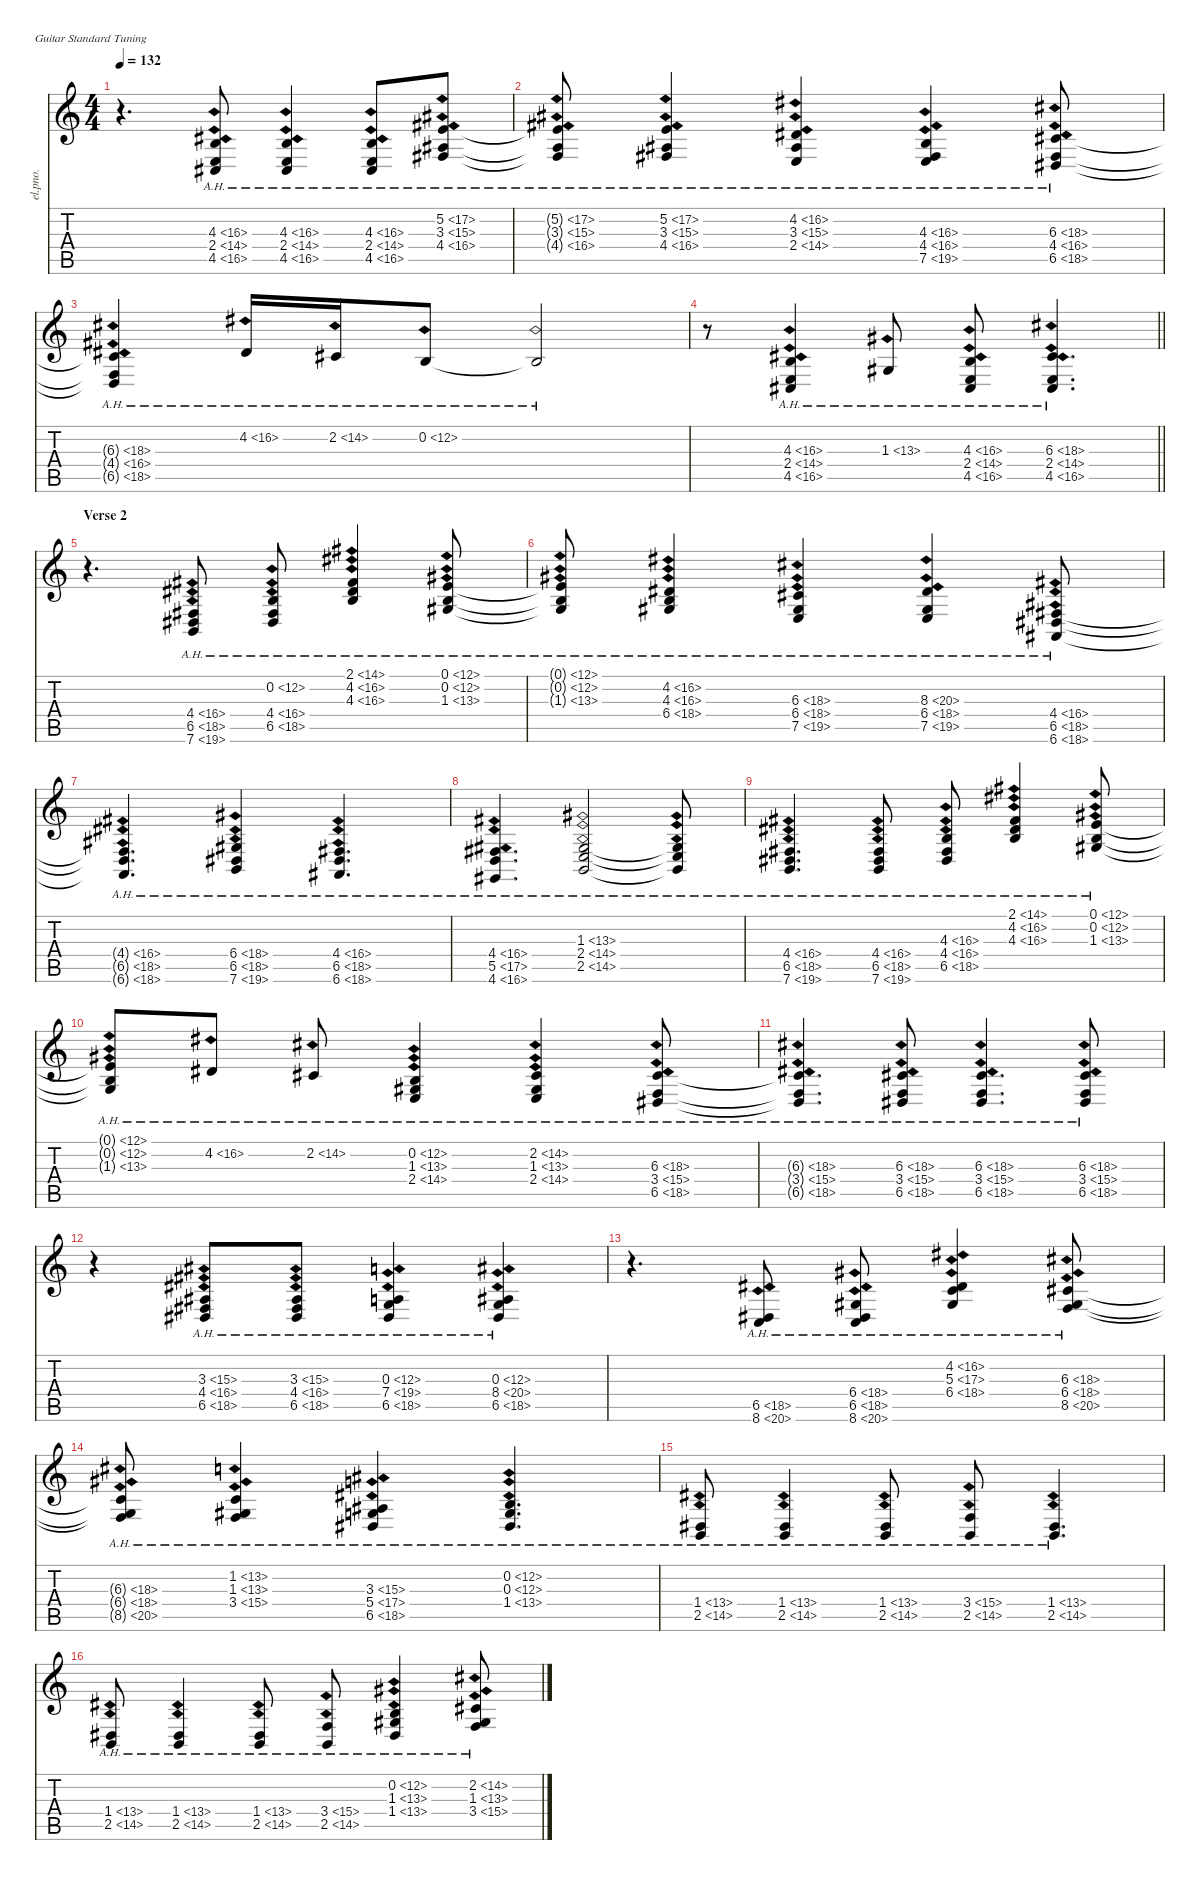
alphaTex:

\defaultSystemsLayout 4
\hideDynamics
\bracketExtendMode nobrackets
\otherSystemsTrackNameOrientation horizontal
\track ("Keys RH" "el.pno.") {instrument electricpiano1}
\staff {score tabs}
\tuning (E4 B3 G3 D3 A2 E2)
\ts (4 4)
\tempo 132
\clef g2
\ks c
r.4{d dy f beam Down} (4.3{ah 12} 2.4{ah 12} 4.5{ah 12 acc #}).8{beam Up} (4.3{ah 12} 2.4{ah 12} 4.5{ah 12 acc #}).4{beam Up} (4.3{ah 12} 2.4{ah 12} 4.5{ah 12 acc #}).8{beam Up} (5.2{ah 12} 3.3{ah 12 acc #} 4.4{ah 12 acc #}).8{beam Up} |
(5.2{ah 12 t} 3.3{ah 12 t acc #} 4.4{ah 12 t acc #}).8{beam Up} (5.2{ah 12} 3.3{ah 12 acc #} 4.4{ah 12 acc #}).4{beam Up} (4.2{ah 12 acc #} 3.3{ah 12 acc #} 2.4{ah 12}).4{beam Up} (4.3{ah 12} 4.4{ah 12 acc #} 7.5{ah 12}).4{beam Up} (6.3{ah 12 acc #} 4.4{ah 12 acc #} 6.5{ah 12 acc #}).8{beam Up} |
(6.3{ah 12 t acc #} 4.4{ah 12 t acc #} 6.5{ah 12 t acc #}).4{beam Up} 4.2{ah 12 acc #}.16{beam Up} 2.2{ah 12 acc #}.16{beam Up} 0.2{ah 12}.8{beam Up} 0.2{ah 12 t}.2{beam Up} |
\barLineRight lightlight
r.8{beam Down} (4.3{ah 12} 2.4{ah 12} 4.5{ah 12 acc #}).4{beam Up} 1.3{ah 12 acc #}.8{beam Up} (4.3{ah 12} 2.4{ah 12} 4.5{ah 12 acc #}).8{beam Up} (6.3{ah 12 acc #} 2.4{ah 12} 4.5{ah 12 acc #}).4{d beam Up} |
\section ("" "Verse 2")
r.4{d beam Down} (4.4{ah 12 acc #} 6.5{ah 12 acc #} 7.6{ah 12}).8{beam Up} (0.2{ah 12} 4.4{ah 12 acc #} 6.5{ah 12 acc #}).8{beam Up} (2.1{ah 12 acc #} 4.2{ah 12 acc #} 4.3{ah 12}).4{beam Up} (0.1{ah 12} 0.2{ah 12} 1.3{ah 12 acc #}).8{beam Up} |
(0.1{ah 12 t} 0.2{ah 12 t} 1.3{ah 12 t acc #}).8{beam Up} (4.2{ah 12 acc #} 4.3{ah 12} 6.4{ah 12 acc #}).4{beam Up} (6.3{ah 12 acc #} 6.4{ah 12 acc #} 7.5{ah 12}).4{beam Up} (8.3{ah 12 acc #} 6.4{ah 12 acc #} 7.5{ah 12}).4{beam Up} (4.4{ah 12 acc #} 6.5{ah 12 acc #} 6.6{ah 12 acc #}).8{beam Up} |
(4.4{ah 12 t acc #} 6.5{ah 12 t acc #} 6.6{ah 12 t acc #}).4{d beam Up} (6.4{ah 12 acc #} 6.5{ah 12 acc #} 7.6{ah 12}).4{beam Up} (4.4{ah 12 acc #} 6.5{ah 12 acc #} 6.6{ah 12 acc #}).4{d beam Up} |
(4.4{ah 12 acc #} 5.5{ah 12} 4.6{ah 12 acc #}).4{d beam Up} (1.3{ah 12 acc #} 2.4{ah 12} 2.5{ah 12}).2{beam Up} (1.3{ah 12 t acc #} 2.4{ah 12 t} 2.5{ah 12 t}).8{beam Up} |
(4.4{ah 12 acc #} 6.5{ah 12 acc #} 7.6{ah 12}).4{d beam Up} (4.4{ah 12 acc #} 6.5{ah 12 acc #} 7.6{ah 12}).8{beam Up} (4.3{ah 12} 4.4{ah 12 acc #} 6.5{ah 12 acc #}).8{beam Up} (2.1{ah 12 acc #} 4.2{ah 12 acc #} 4.3{ah 12}).4{beam Up} (0.1{ah 12} 0.2{ah 12} 1.3{ah 12 acc #}).8{beam Up} |
(0.1{ah 12 t} 0.2{ah 12 t} 1.3{ah 12 t acc #}).8{beam Up} 4.2{ah 12 acc #}.8{beam Up} 2.2{ah 12 acc #}.8{beam Up} (0.2{ah 12} 1.3{ah 12 acc #} 2.4{ah 12}).4{beam Up} (2.2{ah 12 acc #} 1.3{ah 12 acc #} 2.4{ah 12}).4{beam Up} (6.3{ah 12 acc #} 3.4{ah 12} 6.5{ah 12 acc #}).8{beam Up} |
(6.3{ah 12 t acc #} 3.4{ah 12 t} 6.5{ah 12 t acc #}).4{d beam Up} (6.3{ah 12 acc #} 3.4{ah 12} 6.5{ah 12 acc #}).8{beam Up} (6.3{ah 12 acc #} 3.4{ah 12} 6.5{ah 12 acc #}).4{d beam Up} (6.3{ah 12 acc #} 3.4{ah 12} 6.5{ah 12 acc #}).8{beam Up} |
r.4{beam Down} (3.3{ah 12 acc #} 4.4{ah 12 acc #} 6.5{ah 12 acc #}).8{beam Up} (3.3{ah 12 acc #} 4.4{ah 12 acc #} 6.5{ah 12 acc #}).8{beam Up} (0.3{ah 12} 7.4{ah 12} 6.5{ah 12 acc #}).4{beam Up} (0.3{ah 12} 8.4{ah 12 acc #} 6.5{ah 12 acc #}).4{beam Up} |
r.4{d beam Down} (6.5{ah 12 acc #} 8.6{ah 12}).8{beam Up} (6.4{ah 12 acc #} 6.5{ah 12 acc #} 8.6{ah 12}).8{beam Up} (4.2{ah 12 acc #} 5.3{ah 12} 6.4{ah 12 acc #}).4{beam Up} (6.3{ah 12 acc #} 6.4{ah 12 acc #} 8.5{ah 12}).8{beam Up} |
(6.3{ah 12 t acc #} 6.4{ah 12 t acc #} 8.5{ah 12 t}).8{beam Up} (1.2{ah 12} 1.3{ah 12 acc #} 3.4{ah 12}).4{beam Up} (3.3{ah 12 acc #} 5.4{ah 12} 6.5{ah 12 acc #}).4{beam Up} (0.2{ah 12} 0.3{ah 12} 1.4{ah 12 acc #}).4{d beam Up} |
(1.4{ah 12 acc #} 2.5{ah 12}).8{beam Up} (1.4{ah 12 acc #} 2.5{ah 12}).4{beam Up} (1.4{ah 12 acc #} 2.5{ah 12}).8{beam Up} (3.4{ah 12} 2.5{ah 12}).8{beam Up} (1.4{ah 12 acc #} 2.5{ah 12}).4{d beam Up} |
(1.4{ah 12 acc #} 2.5{ah 12}).8{beam Up} (1.4{ah 12 acc #} 2.5{ah 12}).4{beam Up} (1.4{ah 12 acc #} 2.5{ah 12}).8{beam Up} (3.4{ah 12} 2.5{ah 12}).8{beam Up} (0.2{ah 12} 1.3{ah 12 acc #} 1.4{ah 12 acc #}).4{beam Up} (2.2{ah 12 acc #} 1.3{ah 12 acc #} 3.4{ah 12}).8{beam Up}
